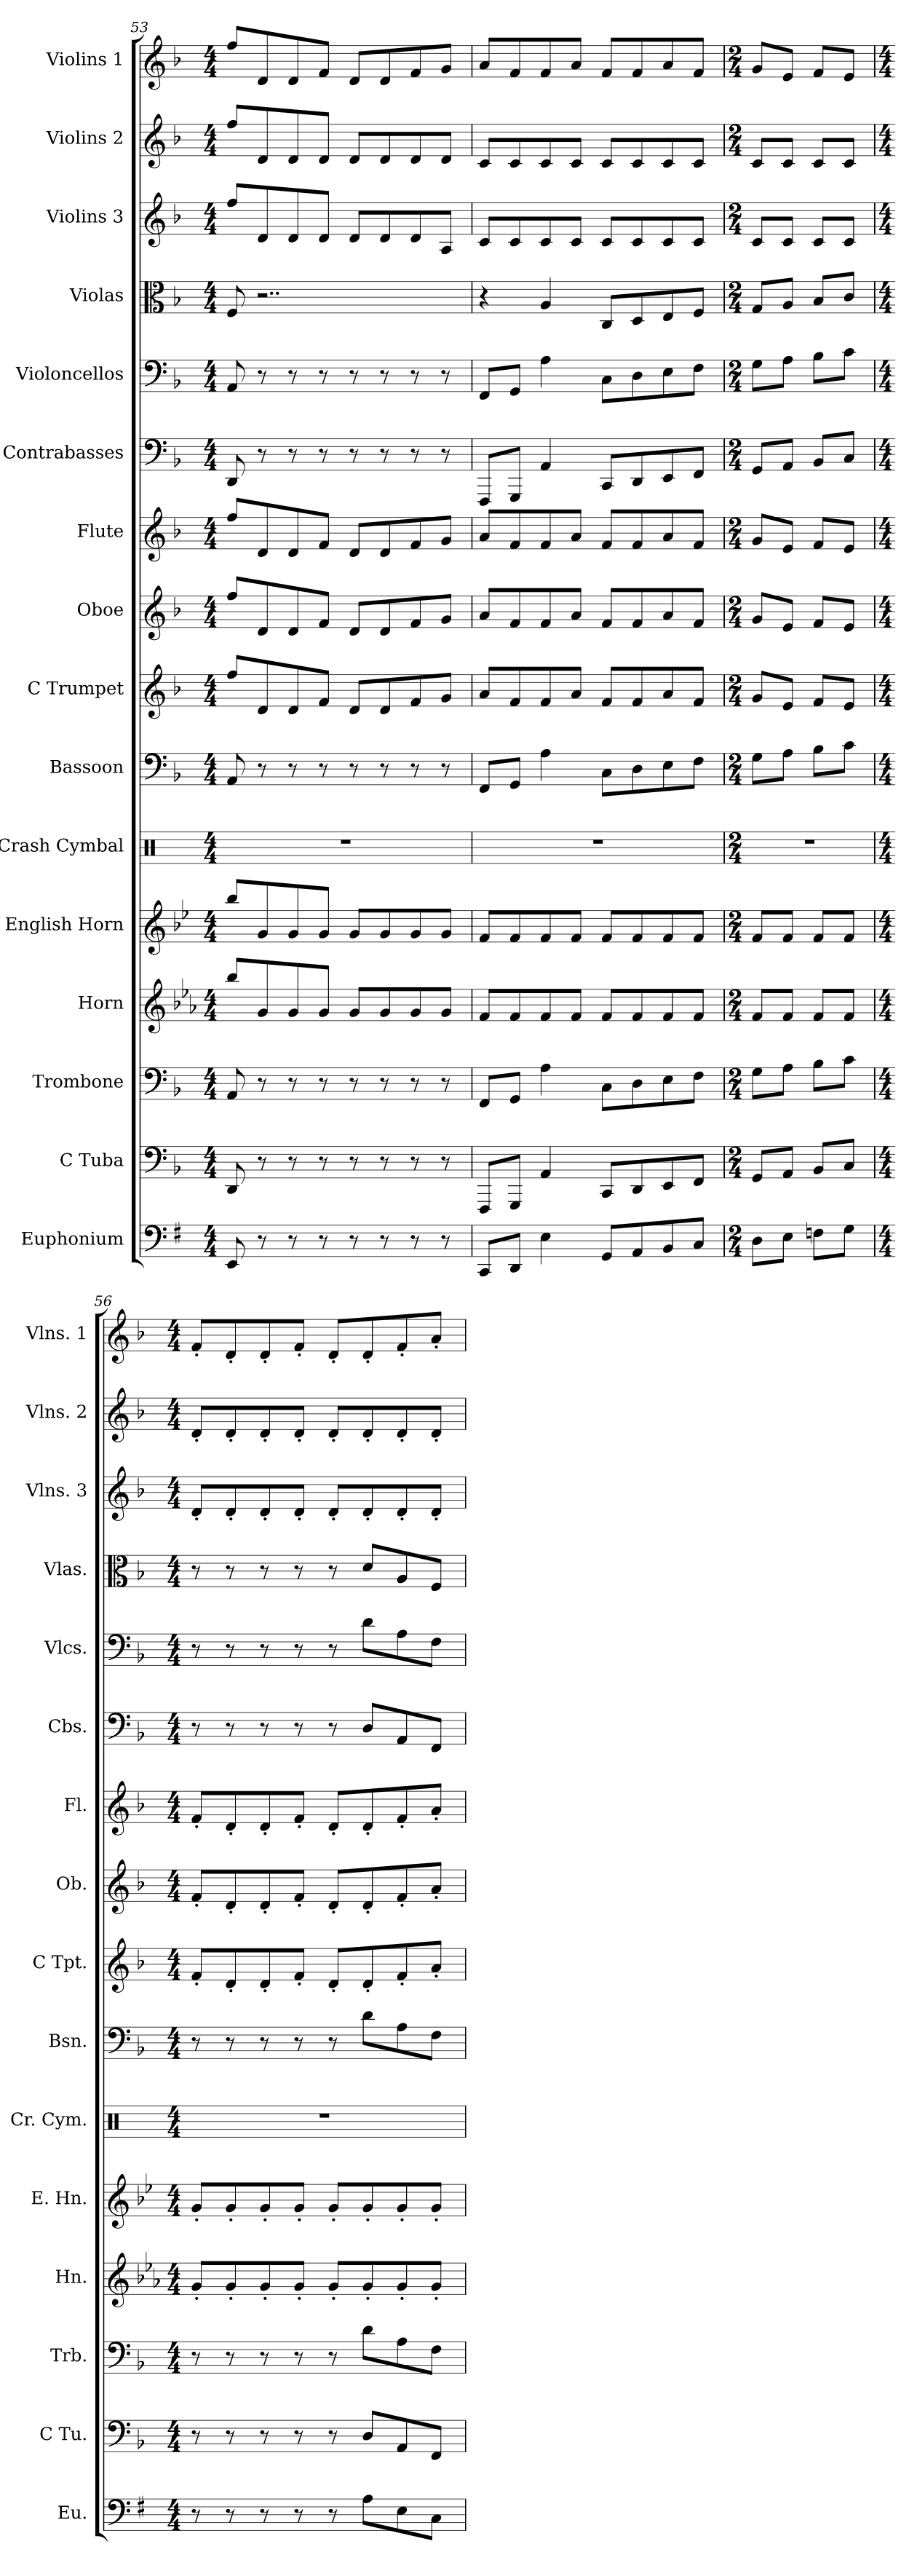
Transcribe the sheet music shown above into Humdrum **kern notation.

**kern	**kern	**kern	**kern	**kern	**kern	**kern	**kern	**kern	**kern	**kern	**kern	**kern	**kern	**kern	**kern
*part16	*part15	*part14	*part13	*part12	*part11	*part10	*part9	*part8	*part7	*part6	*part5	*part4	*part3	*part2	*part1
*staff16	*staff15	*staff14	*staff13	*staff12	*staff11	*staff10	*staff9	*staff8	*staff7	*staff6	*staff5	*staff4	*staff3	*staff2	*staff1
*I"Euphonium	*I"C Tuba	*I"Trombone	*I"Horn	*I"English Horn	*I"Crash Cymbal	*I"Bassoon	*I"C Trumpet	*I"Oboe	*I"Flute	*I"Contrabasses	*I"Violoncellos	*I"Violas	*I"Violins 3	*I"Violins 2	*I"Violins 1
*I'Eu.	*I'C Tu.	*I'Trb.	*I'Hn.	*I'E. Hn.	*I'Cr. Cym.	*I'Bsn.	*I'C Tpt.	*I'Ob.	*I'Fl.	*I'Cbs.	*I'Vlcs.	*I'Vlas.	*I'Vlns. 3	*I'Vlns. 2	*I'Vlns. 1
!!LO:PB:g=z
*clefF4	*clefF4	*clefF4	*clefG2	*	*clefX	*clefF4	*clefG2	*clefG2	*clefG2	*clefF4	*clefF4	*clefC3	*clefG2	*clefG2	*clefG2
*ITrd-3c-5	*	*	*ITrd3c5	*ITrd3c5	*	*	*	*	*	*	*	*	*	*	*
*k[]	*k[b-]	*k[b-]	*k[b-e-]	*k[b-]	*k[]	*k[b-]	*k[b-]	*k[b-]	*k[b-]	*k[b-]	*k[b-]	*k[b-]	*k[b-]	*k[b-]	*k[b-]
*C:	*F:	*F:	*B-:	*F:	*C:	*F:	*F:	*F:	*F:	*F:	*F:	*F:	*F:	*F:	*F:
*M4/4	*M4/4	*M4/4	*M4/4	*M4/4	*M4/4	*M4/4	*M4/4	*M4/4	*M4/4	*M4/4	*M4/4	*M4/4	*M4/4	*M4/4	*M4/4
=53	=53	=53	=53	=53	=53	=53	=53	=53	=53	=53	=53	=53	=53	=53	=53
8AA/	8DD/	8AA/	8ff/L	8ff/L	1r	8AA/	8ff/L	8ff/L	8ff/L	8DD/	8AA/	8F/	8ff/L	8ff/L	8ff/L
8r	8r	8r	8d/	8d/	.	8r	8d/	8d/	8d/	8r	8r	2..r	8d/	8d/	8d/
8r	8r	8r	8d/	8d/	.	8r	8d/	8d/	8d/	8r	8r	.	8d/	8d/	8d/
8r	8r	8r	8d/J	8d/J	.	8r	8f/J	8f/J	8f/J	8r	8r	.	8d/J	8d/J	8f/J
8r	8r	8r	8d/L	8d/L	.	8r	8d/L	8d/L	8d/L	8r	8r	.	8d/L	8d/L	8d/L
8r	8r	8r	8d/	8d/	.	8r	8d/	8d/	8d/	8r	8r	.	8d/	8d/	8d/
8r	8r	8r	8d/	8d/	.	8r	8f/	8f/	8f/	8r	8r	.	8d/	8d/	8f/
8r	8r	8r	8d/J	8d/J	.	8r	8g/J	8g/J	8g/J	8r	8r	.	8A/J	8d/J	8g/J
=54	=54	=54	=54	=54	=54	=54	=54	=54	=54	=54	=54	=54	=54	=54	=54
8FF/L	8FFF/L	8FF/L	8c/L	8c/L	1r	8FF/L	8a/L	8a/L	8a/L	8FFF/L	8FF/L	4r	8c/L	8c/L	8a/L
8GG/J	8GGG/J	8GG/J	8c/	8c/	.	8GG/J	8f/	8f/	8f/	8GGG/J	8GG/J	.	8c/	8c/	8f/
4A\	4AA/	4A\	8c/	8c/	.	4A\	8f/	8f/	8f/	4AA/	4A\	4A/	8c/	8c/	8f/
.	.	.	8c/J	8c/J	.	.	8a/J	8a/J	8a/J	.	.	.	8c/J	8c/J	8a/J
8C/L	8CC/L	8C\L	8c/L	8c/L	.	8C\L	8f/L	8f/L	8f/L	8CC/L	8C\L	8C/L	8c/L	8c/L	8f/L
8D/	8DD/	8D\	8c/	8c/	.	8D\	8f/	8f/	8f/	8DD/	8D\	8D/	8c/	8c/	8f/
8E/	8EE/	8E\	8c/	8c/	.	8E\	8a/	8a/	8a/	8EE/	8E\	8E/	8c/	8c/	8a/
8F/J	8FF/J	8F\J	8c/J	8c/J	.	8F\J	8f/J	8f/J	8f/J	8FF/J	8F\J	8F/J	8c/J	8c/J	8f/J
=55	=55	=55	=55	=55	=55	=55	=55	=55	=55	=55	=55	=55	=55	=55	=55
*M2/4	*M2/4	*M2/4	*M2/4	*M2/4	*M2/4	*M2/4	*M2/4	*M2/4	*M2/4	*M2/4	*M2/4	*M2/4	*M2/4	*M2/4	*M2/4
8G\L	8GG/L	8G\L	8c/L	8c/L	2r	8G\L	8g/L	8g/L	8g/L	8GG/L	8G\L	8G/L	8c/L	8c/L	8g/L
8A\J	8AA/J	8A\J	8c/J	8c/J	.	8A\J	8e/J	8e/J	8e/J	8AA/J	8A\J	8A/J	8c/J	8c/J	8e/J
8B-X\L	8BB-/L	8B-\L	8c/L	8c/L	.	8B-\L	8f/L	8f/L	8f/L	8BB-/L	8B-\L	8B-/L	8c/L	8c/L	8f/L
8c\J	8C/J	8c\J	8c/J	8c/J	.	8c\J	8e/J	8e/J	8e/J	8C/J	8c\J	8c/J	8c/J	8c/J	8e/J
=56	=56	=56	=56	=56	=56	=56	=56	=56	=56	=56	=56	=56	=56	=56	=56
*M4/4	*M4/4	*M4/4	*M4/4	*M4/4	*M4/4	*M4/4	*M4/4	*M4/4	*M4/4	*M4/4	*M4/4	*M4/4	*M4/4	*M4/4	*M4/4
8r	8r	8r	8d'/L	8d'/L	1r	8r	8f'/L	8f'/L	8f'/L	8r	8r	8r	8d'/L	8d'/L	8f'/L
8r	8r	8r	8d'/	8d'/	.	8r	8d'/	8d'/	8d'/	8r	8r	8r	8d'/	8d'/	8d'/
8r	8r	8r	8d'/	8d'/	.	8r	8d'/	8d'/	8d'/	8r	8r	8r	8d'/	8d'/	8d'/
8r	8r	8r	8d'/J	8d'/J	.	8r	8f'/J	8f'/J	8f'/J	8r	8r	8r	8d'/J	8d'/J	8f'/J
8r	8r	8r	8d'/L	8d'/L	.	8r	8d'/L	8d'/L	8d'/L	8r	8r	8r	8d'/L	8d'/L	8d'/L
8d\L	8D/L	8d\L	8d'/	8d'/	.	8d\L	8d'/	8d'/	8d'/	8D/L	8d\L	8d/L	8d'/	8d'/	8d'/
8A\	8AA/	8A\	8d'/	8d'/	.	8A\	8f'/	8f'/	8f'/	8AA/	8A\	8A/	8d'/	8d'/	8f'/
8F\J	8FF/J	8F\J	8d'/J	8d'/J	.	8F\J	8a'/J	8a'/J	8a'/J	8FF/J	8F\J	8F/J	8d'/J	8d'/J	8a'/J
=	=	=	=	=	=	=	=	=	=	=	=	=	=	=	=
*-	*-	*-	*-	*-	*-	*-	*-	*-	*-	*-	*-	*-	*-	*-	*-
